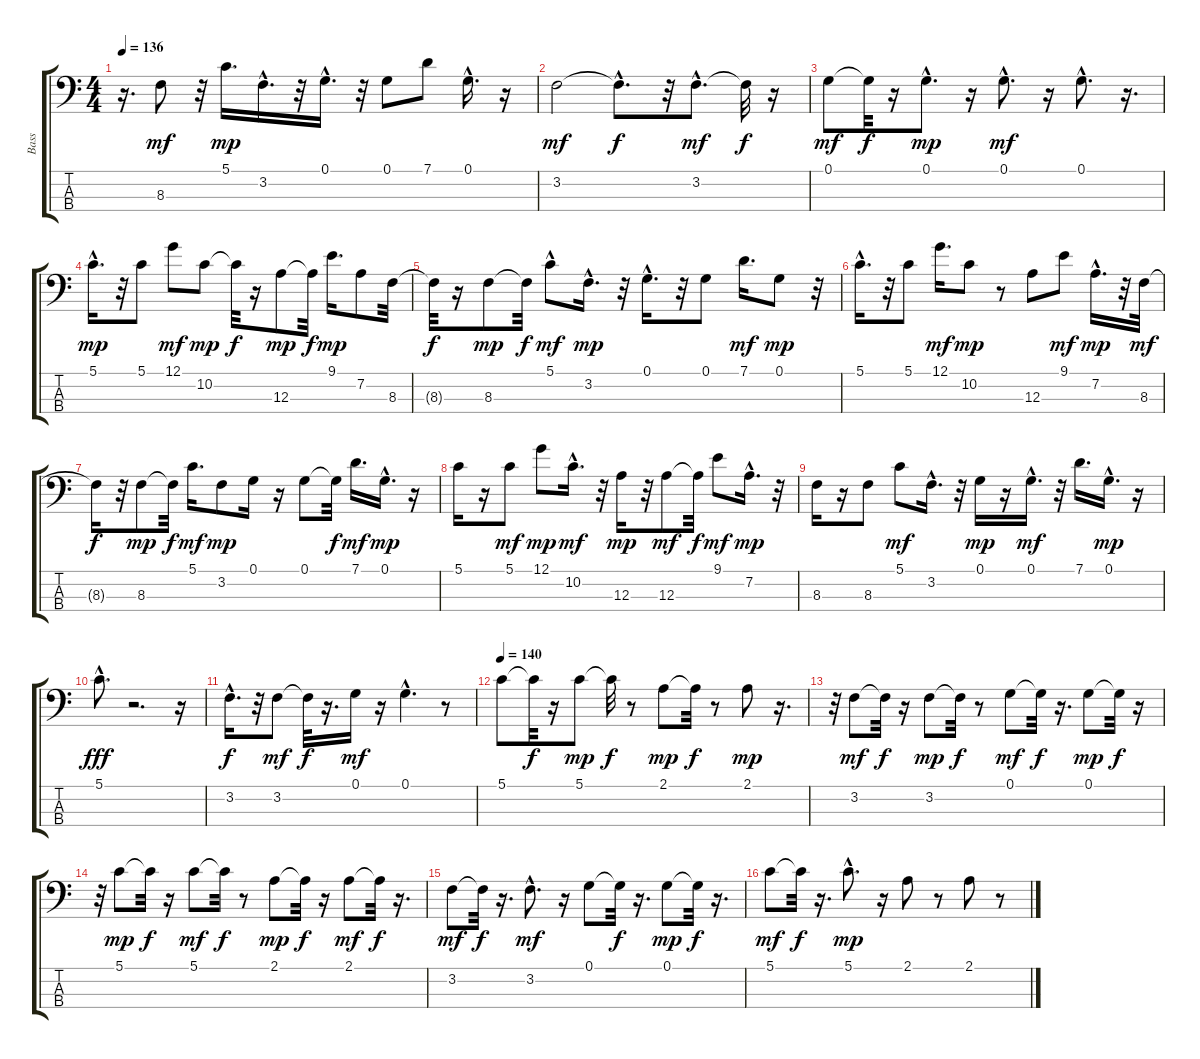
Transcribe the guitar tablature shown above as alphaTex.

\track ("Bass" "Bass") {instrument electricbassfinger}
\staff {score tabs}
\tuning (G2 D2 A1 E1) {hide}
\ts (4 4)
\tempo 136
\clef f4
\ks c
r.16{d dy mp} 8.3.8{dy mf} r.32 5.1.16{d dy mp} 3.2{hac}.16{d} r.32 0.1{hac}.16{d} r.32 0.1.8 7.1.8 0.1{hac}.16{d} r.16 |
3.2.2{dy mf} 3.2{hac t}.8{d dy f} r.32 3.2{hac}.8{d dy mf} 3.2{t}.32{dy f} r.16 |
0.1.8{dy mf} 0.1{t}.32{dy f} r.16 0.1{hac}.8{d dy mp} r.16 0.1{hac}.8{d dy mf} r.16 0.1{hac}.8{d} r.16{d} |
5.1{hac}.16{d dy mp} r.32 5.1.8 12.1.8{dy mf} 10.2.8{dy mp} 10.2{t}.32{dy f} r.16 12.3.8{dy mp} 12.3{t}.32{dy f} 9.1.16{d dy mp} 7.2.8 8.3.32 |
8.3{t}.32{dy f} r.16 8.3.8{dy mp} 8.3{t}.32{dy f} 5.1{hac}.8{dy mf} 3.2{hac}.16{d dy mp} r.32 0.1{hac}.16{d} r.32 0.1.8 7.1.16{d dy mf} 0.1.8{dy mp} r.32 |
5.1{hac}.16{d} r.32 5.1.8 12.1.16{d dy mf} 10.2.8{dy mp} r.8 12.3.8 9.1.8{dy mf} 7.2{hac}.16{d dy mp} r.32 8.3.32{dy mf} |
8.3{t}.16{dy f} r.32 8.3.8{dy mp} 8.3{t}.32{dy f} 5.1.16{d dy mf} 3.2.8{dy mp} 0.1.16 r.16 0.1.8 0.1{t}.32{dy f} 7.1.16{d dy mf} 0.1{hac}.16{d dy mp} r.16 |
5.1.16 r.16 5.1.8{dy mf} 12.1.8{dy mp} 10.2{hac}.16{d dy mf} r.32 12.3.16{dy mp} r.32 12.3.8{dy mf} 12.3{t}.32{dy f} 9.1.8{dy mf} 7.2{hac}.16{d dy mp} r.32 |
8.3.16 r.16 8.3.8 5.1.8{dy mf} 3.2{hac}.16{d} r.32 0.1.16{dy mp} r.16 0.1{hac}.16{d dy mf} r.32 7.1.16{d} 0.1{hac}.16{d dy mp} r.16 |
5.1{hac}.8{d dy fff} r.2{d} r.16 |
3.2{hac}.16{d dy f} r.32 3.2.8{dy mf} 3.2{t}.32{dy f} r.16{d} 0.1.16{dy mf} r.16 0.1{hac}.4{d} r.8 |
\tempo 140
5.1.8 5.1{t}.32{dy f} r.16 5.1.8{dy mp} 5.1{t}.32{dy f} r.8 2.1.8{dy mp} 2.1{t}.32{dy f} r.8 2.1.8{dy mp} r.16{d} |
r.32 3.2.8{dy mf} 3.2{t}.32{dy f} r.16 3.2.8{dy mp} 3.2{t}.32{dy f} r.8 0.1.8{dy mf} 0.1{t}.32{dy f} r.16{d} 0.1.8{dy mp} 0.1{t}.32{dy f} r.16 |
r.32 5.1.8{dy mp} 5.1{t}.32{dy f} r.16 5.1.8{dy mf} 5.1{t}.32{dy f} r.8 2.1.8{dy mp} 2.1{t}.32{dy f} r.16 2.1.8{dy mf} 2.1{t}.32{dy f} r.16{d} |
3.2.8{dy mf} 3.2{t}.32{dy f} r.16{d} 3.2{hac}.8{d dy mf} r.16 0.1.8 0.1{t}.32{dy f} r.16{d} 0.1.8{dy mp} 0.1{t}.32{dy f} r.16{d} |
5.1.8{dy mf} 5.1{t}.32{dy f} r.16{d} 5.1{hac}.8{d dy mp} r.16 2.1.8 r.8 2.1.8 r.8
